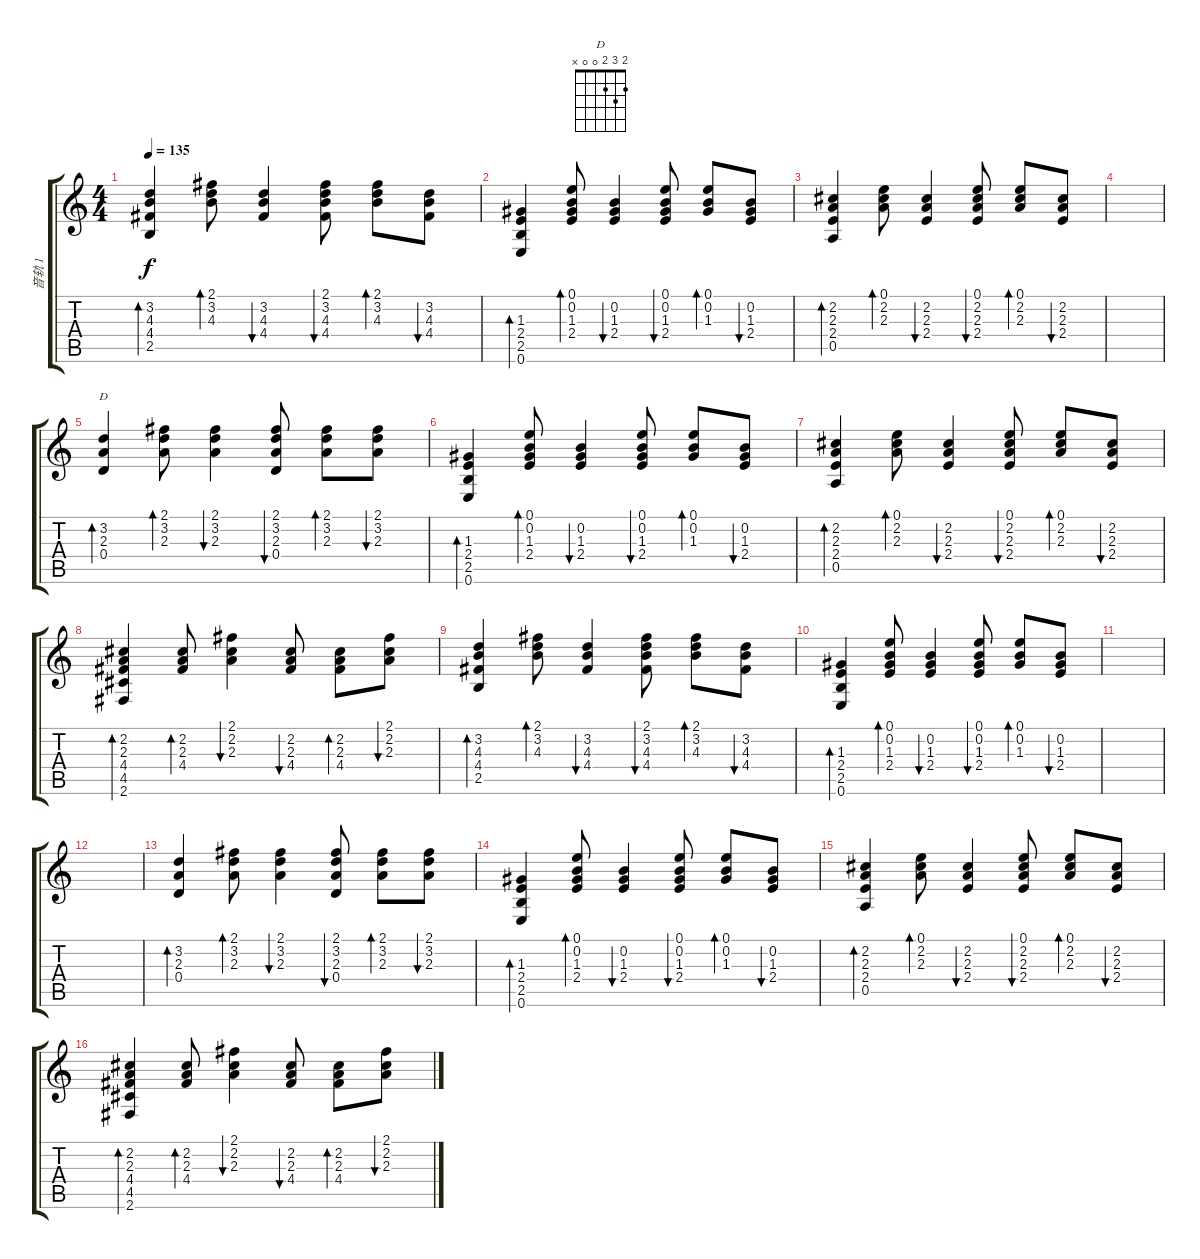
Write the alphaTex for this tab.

\track ("音轨 1" "音轨 1") {instrument distortionguitar}
\staff {score tabs}
\tuning (E4 B3 G3 D3 A2 E2) {hide}
\chord ("D" 2 3 2 0 0 x)
\ts (4 4)
\tempo 135
\clef g2
\ks c
(3.2 4.3 4.4 2.5).4{bd 120 dy f} (2.1 3.2 4.3).8{bd 120} (3.2 4.3 4.4).4{bu 120} (2.1 3.2 4.3 4.4).8{bu 120} (2.1 3.2 4.3).8{bd 120} (3.2 4.3 4.4).8{bu 120} |
(1.3 2.4 2.5 0.6).4{bd 120} (0.1 0.2 1.3 2.4).8{bd 120} (0.2 1.3 2.4).4{bu 120} (0.1 0.2 1.3 2.4).8{bu 120} (0.1 0.2 1.3).8{bd 120} (0.2 1.3 2.4).8{bu 120} |
(2.2 2.3 2.4 0.5).4{bd 120} (0.1 2.2 2.3).8{bd 120} (2.2 2.3 2.4).4{bu 120} (0.1 2.2 2.3 2.4).8{bu 120} (0.1 2.2 2.3).8{bd 120} (2.2 2.3 2.4).8{bu 120} |
|
(3.2 2.3 0.4).4{bd 120 ch "D"} (2.1 3.2 2.3).8{bd 120} (2.1 3.2 2.3).4{bu 120} (2.1 3.2 2.3 0.4).8{bu 120} (2.1 3.2 2.3).8{bd 120} (2.1 3.2 2.3).8{bu 120} |
(1.3 2.4 2.5 0.6).4{bd 120} (0.1 0.2 1.3 2.4).8{bd 120} (0.2 1.3 2.4).4{bu 120} (0.1 0.2 1.3 2.4).8{bu 120} (0.1 0.2 1.3).8{bd 120} (0.2 1.3 2.4).8{bu 120} |
(2.2 2.3 2.4 0.5).4{bd 120} (0.1 2.2 2.3).8{bd 120} (2.2 2.3 2.4).4{bu 120} (0.1 2.2 2.3 2.4).8{bu 120} (0.1 2.2 2.3).8{bd 120} (2.2 2.3 2.4).8{bu 120} |
(2.2 2.3 4.4 4.5 2.6).4{bd 120} (2.2 2.3 4.4).8{bd 120} (2.1 2.2 2.3).4{bu 120} (2.2 2.3 4.4).8{bu 120} (2.2 2.3 4.4).8{bd 120} (2.1 2.2 2.3).8{bu 120} |
(3.2 4.3 4.4 2.5).4{bd 120} (2.1 3.2 4.3).8{bd 120} (3.2 4.3 4.4).4{bu 120} (2.1 3.2 4.3 4.4).8{bu 120} (2.1 3.2 4.3).8{bd 120} (3.2 4.3 4.4).8{bu 120} |
(1.3 2.4 2.5 0.6).4{bd 120} (0.1 0.2 1.3 2.4).8{bd 120} (0.2 1.3 2.4).4{bu 120} (0.1 0.2 1.3 2.4).8{bu 120} (0.1 0.2 1.3).8{bd 120} (0.2 1.3 2.4).8{bu 120} |
|
|
(3.2 2.3 0.4).4{bd 120} (2.1 3.2 2.3).8{bd 120} (2.1 3.2 2.3).4{bu 120} (2.1 3.2 2.3 0.4).8{bu 120} (2.1 3.2 2.3).8{bd 120} (2.1 3.2 2.3).8{bu 120} |
(1.3 2.4 2.5 0.6).4{bd 120} (0.1 0.2 1.3 2.4).8{bd 120} (0.2 1.3 2.4).4{bu 120} (0.1 0.2 1.3 2.4).8{bu 120} (0.1 0.2 1.3).8{bd 120} (0.2 1.3 2.4).8{bu 120} |
(2.2 2.3 2.4 0.5).4{bd 120} (0.1 2.2 2.3).8{bd 120} (2.2 2.3 2.4).4{bu 120} (0.1 2.2 2.3 2.4).8{bu 120} (0.1 2.2 2.3).8{bd 120} (2.2 2.3 2.4).8{bu 120} |
(2.2 2.3 4.4 4.5 2.6).4{bd 120} (2.2 2.3 4.4).8{bd 120} (2.1 2.2 2.3).4{bu 120} (2.2 2.3 4.4).8{bu 120} (2.2 2.3 4.4).8{bd 120} (2.1 2.2 2.3).8{bu 120}
